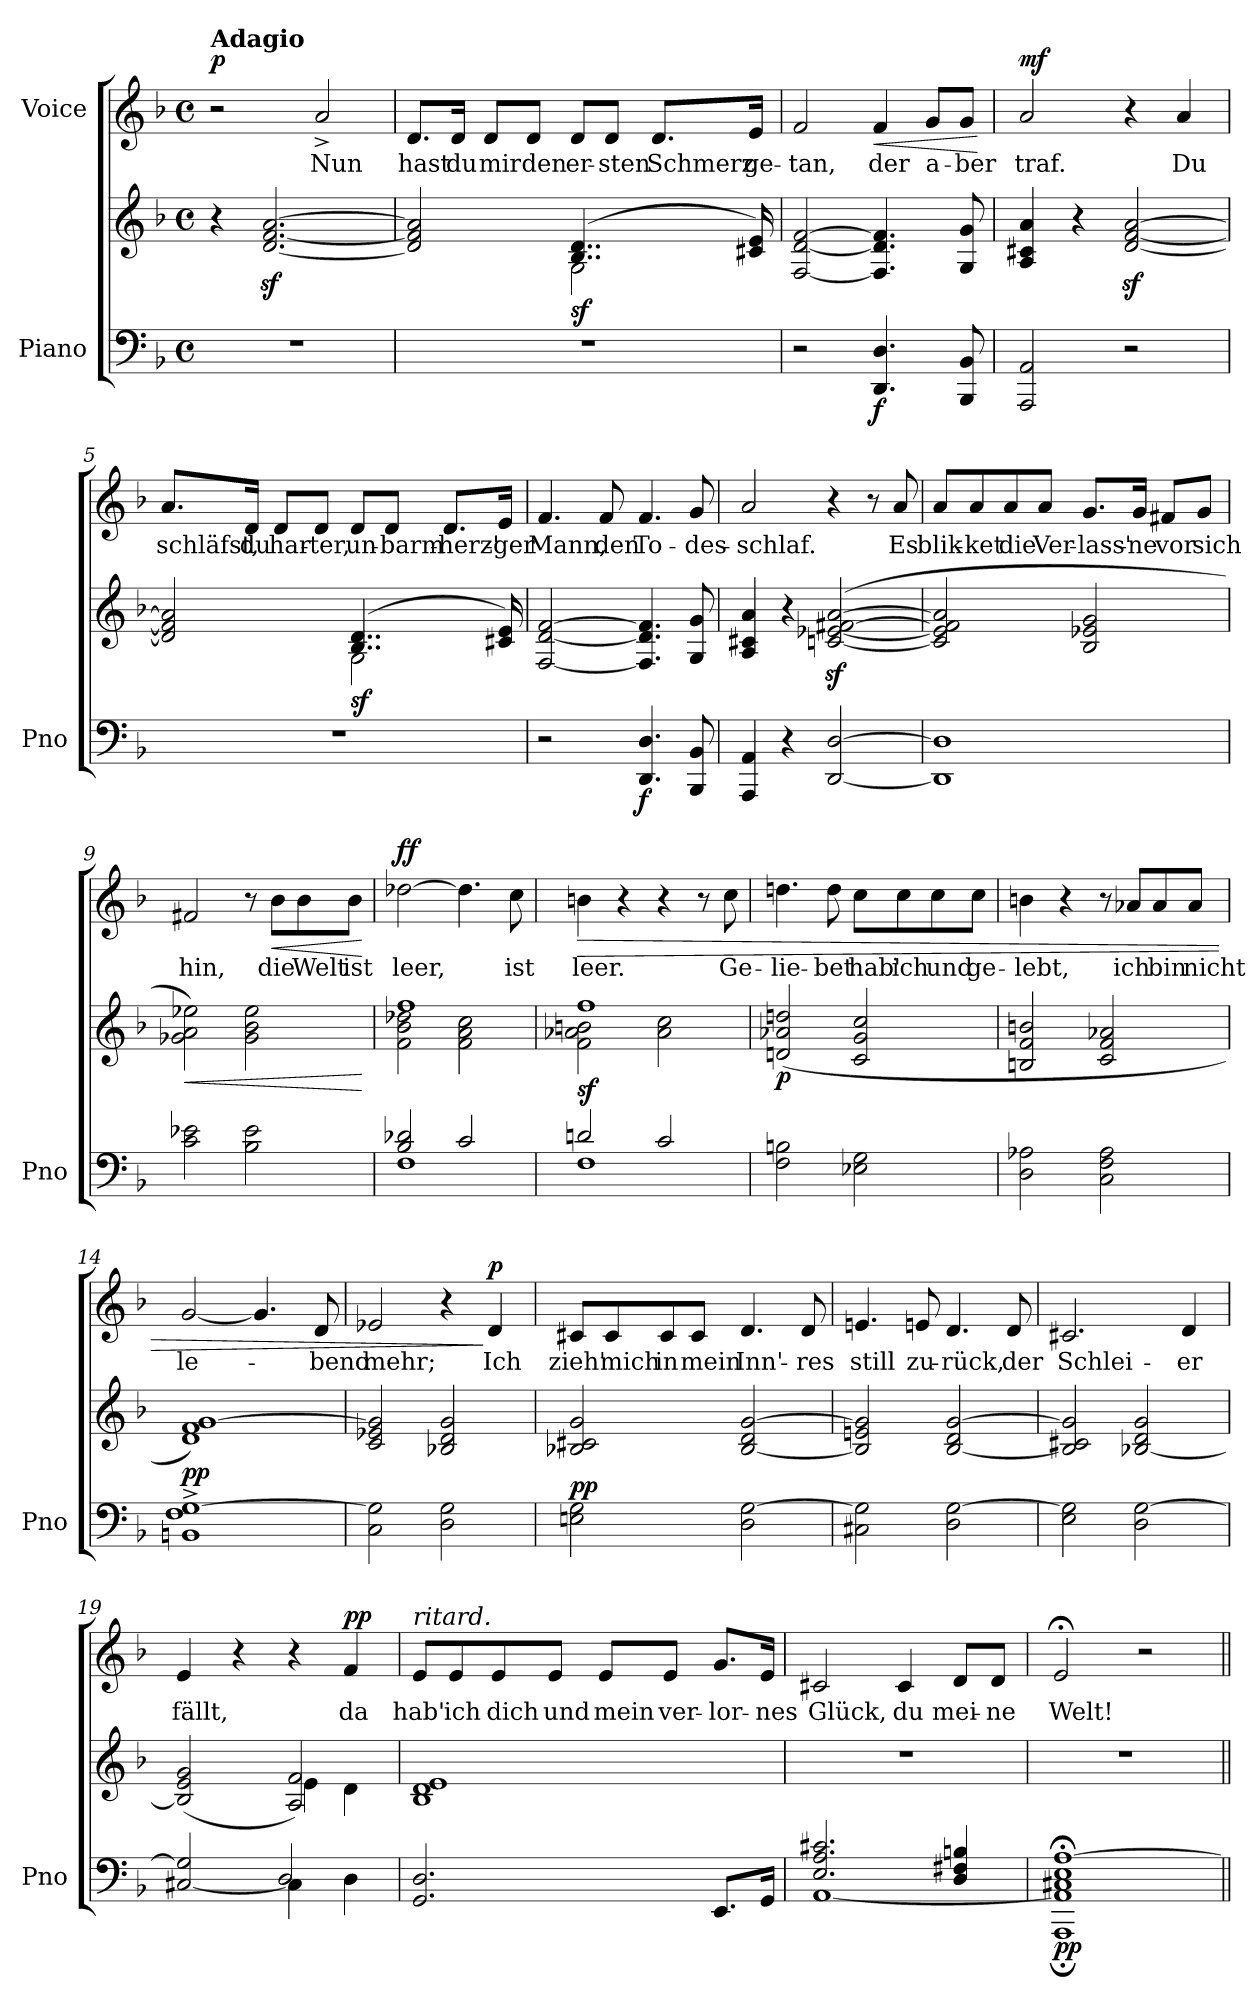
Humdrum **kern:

**kern	**kern	**dynam	**kern	**text	**dynam
*part2	*part2	*part2	*part1	*part1	*part1
*staff3	*staff2	*staff2/3	*staff1	*staff1	*staff1
*I"Piano	*	*	*I"Voice	*	*
*I'Pno	*	*	*	*	*
*clefF4	*clefG2	*	*clefG2	*	*
*k[b-]	*k[b-]	*	*k[b-]	*	*
*M4/4	*M4/4	*	*M4/4	*	*
*met(c)	*met(c)	*	*met(c)	*	*
=1	=1	=1	=1	=1	=1
!	!	!	!LO:TX:a:B:t=Adagio	!	!
!	!	!	!	!	!LO:DY:b
1r	4r	.	2r	.	p
.	[2.d/z< [2.f/z< [2.a/z<	.	.	.	.
!	!	!	!	!LO:LY:b	!
.	.	.	2a^/	Nun	.
=2	=2	=2	=2	=2	=2
*	*^	*	*	*	*
!	!	!	!	!	!LO:LY:b	!
1r	2d/] 2f/] 2a/]	2ryy	.	8.d/L	hast	.
!	!	!	!	!	!LO:LY:b	!
.	.	.	.	16d/Jk	du	.
!	!	!	!	!	!LO:LY:b	!
.	.	.	.	8d/L	mir	.
!	!	!	!	!	!LO:LY:b	!
.	.	.	.	8d/J	den	.
!	!	!	!LO:DY:b	!	!LO:LY:b	!
.	(>4..B-/ 4..d/	2G\	sf	8d/L	er-	.
!	!	!	!	!	!LO:LY:b	!
.	.	.	.	8d/J	-sten	.
!	!	!	!	!	!LO:LY:b	!
.	.	.	.	8.d/L	Schmerz	.
!	!	!	!	!	!LO:LY:b	!
.	16c#X/ 16e/)	.	.	16e/Jk	ge-	.
*	*v	*v	*	*	*	*
=3	=3	=3	=3	=3	=3
!	!	!	!	!LO:LY:b	!
2r	[2F/ [2d/ [2f/	.	2f/	-tan,	.
!	!	!LO:DY:b=2	!	!LO:LY:b	!LO:HP:b
4.DD/ 4.D/	4.F/] 4.d/] 4.f/]	f	4f/	der	<
!	!	!	!	!LO:LY:b	!
.	.	.	8g/L	a-	.
!	!	!	!	!LO:LY:b	!
8BBB-/ 8BB-/	8G/ 8g/	.	8g/J	-ber	.
.	.	.	.	.	[
!!LO:LB:g=z
=4	=4	=4	=4	=4	=4
!	!	!	!	!LO:LY:b	!LO:DY:a
2AAA/ 2AA/	4A/ 4c#X/ 4a/	.	2a/	traf.	mf
.	4r	.	.	.	.
2r	[2d/z< [2f/z< [2a/z<	.	4r	.	.
!	!	!	!	!LO:LY:b	!
.	.	.	4a/	Du	.
=5	=5	=5	=5	=5	=5
*	*^	*	*	*	*
!	!	!	!	!	!LO:LY:b	!
1r	2d/] 2f/] 2a/]	2ryy	.	8.a/L	schläfst,	.
!	!	!	!	!	!LO:LY:b	!
.	.	.	.	16d/Jk	du	.
!	!	!	!	!	!LO:LY:b	!
.	.	.	.	8d/L	har-	.
!	!	!	!	!	!LO:LY:b	!
.	.	.	.	8d/J	-ter,	.
!	!	!	!LO:DY:b	!	!LO:LY:b	!
.	(>4..B-/ 4..d/	2G\	sf	8d/L	un-	.
!	!	!	!	!	!LO:LY:b	!
.	.	.	.	8d/J	-barm-	.
!	!	!	!	!	!LO:LY:b	!
.	.	.	.	8.d/L	-herz'-	.
!	!	!	!	!	!LO:LY:b	!
.	16c#X/ 16e/)	.	.	16e/Jk	-ger	.
*	*v	*v	*	*	*	*
=6	=6	=6	=6	=6	=6
!	!	!	!	!LO:LY:b	!
2r	[2F/ [2d/ [2f/	.	4.f/	Mann,	.
!	!	!	!	!LO:LY:b	!
.	.	.	8f/	den	.
!	!	!LO:DY:b=2	!	!LO:LY:b	!
4.DD/ 4.D/	4.F/] 4.d/] 4.f/]	f	4.f/	To-	.
!	!	!	!	!LO:LY:b	!
8BBB-/ 8BB-/	8G/ 8g/	.	8g/	-des-	.
=7	=7	=7	=7	=7	=7
!	!	!	!	!LO:LY:b	!
4AAA/ 4AA/	4A/ 4c#X/ 4a/	.	2a/	-schlaf.	.
4r	4r	.	.	.	.
[2DD/ [2D/	(>[2cn/z< [2e-X/z< [2f#X/z< [2a/z<	.	4r	.	.
.	.	.	8r	.	.
!	!	!	!	!LO:LY:b	!
.	.	.	8a/	Es	.
!!LO:LB:g=z
=8	=8	=8	=8	=8	=8
!	!	!	!	!LO:LY:b	!
1DD] 1D]	2c/] 2e-/] 2f#/] 2a/]	.	8a/L	blik-	.
!	!	!	!	!LO:LY:b	!
.	.	.	8a/	-ket	.
!	!	!	!	!LO:LY:b	!
.	.	.	8a/	die	.
!	!	!	!	!LO:LY:b	!
.	.	.	8a/J	Ver-	.
!	!	!	!	!LO:LY:b	!
.	2B-/ 2e-X/ 2g/	.	8.g/L	-lass'-	.
!	!	!	!	!LO:LY:b	!
.	.	.	16g/Jk	-ne	.
!	!	!	!	!LO:LY:b	!
.	.	.	8f#X/L	vor	.
!	!	!	!	!LO:LY:b	!
.	.	.	8g/J	sich	.
=9	=9	=9	=9	=9	=9
!	!	!LO:HP:b	!	!LO:LY:b	!
2c\ 2e-X\	2g-X\ 2a\ 2ee-X\)	<	2f#X/	hin,	.
2B-\ 2e-\	2g-\ 2b-\ 2ee-\	.	8r	.	.
!	!	!	!	!LO:LY:b	!LO:HP:b
.	.	.	8b-\L	die	<
!	!	!	!	!LO:LY:b	!
.	.	.	8b-\	Welt	.
!	!	!	!	!LO:LY:b	!
.	.	.	8b-\J	ist	.
.	.	[	.	.	[
=10	=10	=10	=10	=10	=10
*^	*^	*	*	*	*
!	!	!	!	!LO:DY:b	!	!LO:LY:b	!
!	!	!	!	!LO:DY:n=1:b	!	!	!LO:DY:a
2B-/ 2d-X/	1F	1ff	2f\ 2b-\ 2dd-X\	f sf	[2dd-X\	leer,	ff
2c/	.	.	2f\ 2a\ 2cc\	.	4.dd-\]	.	.
!	!	!	!	!	!	!LO:LY:b	!
.	.	.	.	.	8cc\	ist	.
=11	=11	=11	=11	=11	=11	=11	=11
!	!	!	!	!LO:DY:b	!	!LO:LY:b	!LO:HP:b
2dn/	1F	1ff	2f\ 2a-X\ 2bn\	sf	4bn\	leer.	>
.	.	.	.	.	4r	.	.
2c/	.	.	2a-\ 2cc\	.	4r	.	.
.	.	.	.	.	8r	.	.
!	!	!	!	!	!	!LO:LY:b	!
.	.	.	.	.	8cc\	Ge-	.
*v	*v	*	*	*	*	*	*
*	*v	*v	*	*	*	*
!!LO:LB:g=z
=12	=12	=12	=12	=12	=12
!	!	!LO:DY:b	!	!LO:LY:b	!
2F\ 2Bn\	(>2dn/ 2a-X/ 2ddn/	p	4.ddn\	-lie-	.
!	!	!	!	!LO:LY:b	!
.	.	.	8dd\	-bet	.
!	!	!	!	!LO:LY:b	!
2E-X\ 2G\	2c/ 2g/ 2cc/	.	8cc\L	hab'	.
!	!	!	!	!LO:LY:b	!
.	.	.	8cc\	ich	.
!	!	!	!	!LO:LY:b	!
.	.	.	8cc\	und	.
!	!	!	!	!LO:LY:b	!
.	.	.	8cc\J	ge-	.
=13	=13	=13	=13	=13	=13
!	!	!	!	!LO:LY:b	!
2D\ 2A-X\	2Bn/ 2f/ 2bn/	.	4bn\	-lebt,	.
.	.	.	4r	.	.
2C\ 2F\ 2A-\	2c/ 2f/ 2a-X/	.	8r	.	.
!	!	!	!	!LO:LY:b	!
.	.	.	8a-X/L	ich	.
!	!	!	!	!LO:LY:b	!
.	.	.	8a-/	bin	.
!	!	!	!	!LO:LY:b	!
.	.	.	8a-/J	nicht	.
=14	=14	=14	=14	=14	=14
!	!	!LO:DY:a=2	!	!LO:LY:b	!
1BBn^ 1F^ [1G^	1d 1f [1g)	pp	[2g/	le-	.
.	.	.	4.g/]	.	.
!	!	!	!	!LO:LY:b	!
.	.	.	8d/	-bend	.
=15	=15	=15	=15	=15	=15
!	!	!	!	!LO:LY:b	!
2C\ 2G\]	2c/ 2e-X/ 2g/]	.	2e-X/	mehr;	.
2D\ 2G\	2B-X/ 2d/ 2g/	.	4r	.	.
!	!	!	!	!LO:LY:b	!LO:DY:n=1:a
.	.	.	4d/	Ich	] p
=16	=16	=16	=16	=16	=16
!	!	!LO:DY:a=2	!	!LO:LY:b	!
2En\ 2G\	2B-X/ 2c#X/ 2g/	pp	8c#X/L	zieh'	.
!	!	!	!	!LO:LY:b	!
.	.	.	8c#/	mich	.
!	!	!	!	!LO:LY:b	!
.	.	.	8c#/	in	.
!	!	!	!	!LO:LY:b	!
.	.	.	8c#/J	mein	.
!	!	!	!	!LO:LY:b	!
2D\ [2G\	[2B-/ 2d/ [2g/	.	4.d/	Inn'-	.
!	!	!	!	!LO:LY:b	!
.	.	.	8d/	-res	.
!!LO:PB:g=z
=17	=17	=17	=17	=17	=17
!	!	!	!	!LO:LY:b	!
2C#X\ 2G\]	2B-/] 2en/ 2g/]	.	4.en/	still	.
!	!	!	!	!LO:LY:b	!
.	.	.	8en/	zu-	.
!	!	!	!	!LO:LY:b	!
2D\ [2G\	[2B-/ 2d/ [2g/	.	4.d/	-rück,	.
!	!	!	!	!LO:LY:b	!
.	.	.	8d/	der	.
=18	=18	=18	=18	=18	=18
!	!	!	!	!LO:LY:b	!
2E\ 2G\]	2B-/] 2c#X/ 2g/]	.	2.c#X/	Schlei-	.
2D\ [2G\	[2B-X/ 2d/ 2g/	.	.	.	.
!	!	!	!	!LO:LY:b	!
.	.	.	4d/	-er	.
=19	=19	=19	=19	=19	=19
*^	*^	*	*	*	*
!	!	!	!	!	!	!LO:LY:b	!
[2C#X/ 2G/]	2ryy	(>2B-/] 2e/ 2g/	2ryy	.	4e/	fällt,	.
.	.	.	.	.	4r	.	.
4C#\]	2D/	2A/ 2f/)	4e\	.	4r	.	.
!	!	!	!	!	!	!LO:LY:b	!LO:DY:a
4D\	.	.	4d\	.	4f/	da	pp
*v	*v	*	*	*	*	*	*
*	*v	*v	*	*	*	*
=20	=20	=20	=20	=20	=20
*	*	*	*MM44	*	*
*	*^	*	*	*	*
!	!	!	!	!LO:TX:a:i:t=ritard.	!	!
!	!LO:TX:a:i:t=ritard.	!	!	!	!	!
!	!	!	!	!	!LO:LY:b	!
*	*v	*v	*	*	*	*
2.GG/ 2.D/	1B- 1d 1e	.	8e/L	hab'	.
!	!	!	!	!LO:LY:b	!
.	.	.	8e/	ich	.
!	!	!	!	!LO:LY:b	!
.	.	.	8e/	dich	.
!	!	!	!	!LO:LY:b	!
.	.	.	8e/J	und	.
!	!	!	!	!LO:LY:b	!
.	.	.	8e/L	mein	.
!	!	!	!	!LO:LY:b	!
.	.	.	8e/J	ver-	.
!	!	!	!	!LO:LY:b	!
8.EE/L	.	.	8.g/L	-lor-	.
!	!	!	!	!LO:LY:b	!
16GG/Jk	.	.	16e/Jk	-nes	.
=21	=21	=21	=21	=21	=21
*	*	*	*MM36	*	*
*^	*	*	*	*	*
!	!	!	!	!	!LO:LY:b	!
2.E/ 2.A/ 2.c#X/	[1AA	1r	.	2c#X/	Glück,	.
!	!	!	!	!	!LO:LY:b	!
.	.	.	.	4c#/	du	.
!	!	!	!	!	!LO:LY:b	!
4D/ 4F#X/ 4Bn/	.	.	.	8d/L	mei-	.
!	!	!	!	!	!LO:LY:b	!
.	.	.	.	8d/J	-ne	.
!!LO:LB:g=z
=22	=22	=22	=22	=22	=22	=22
!	!	!	!LO:DY:b=2	!	!LO:LY:b	!
1AAA;< 1C#X;< 1E;< [1A;<	1AA;]	1r	pp	2e;</	Welt!	.
.	.	.	.	2r	.	.
*v	*v	*	*	*	*	*
=||	=||	=||	=||	=||	=||
*-	*-	*-	*-	*-	*-
